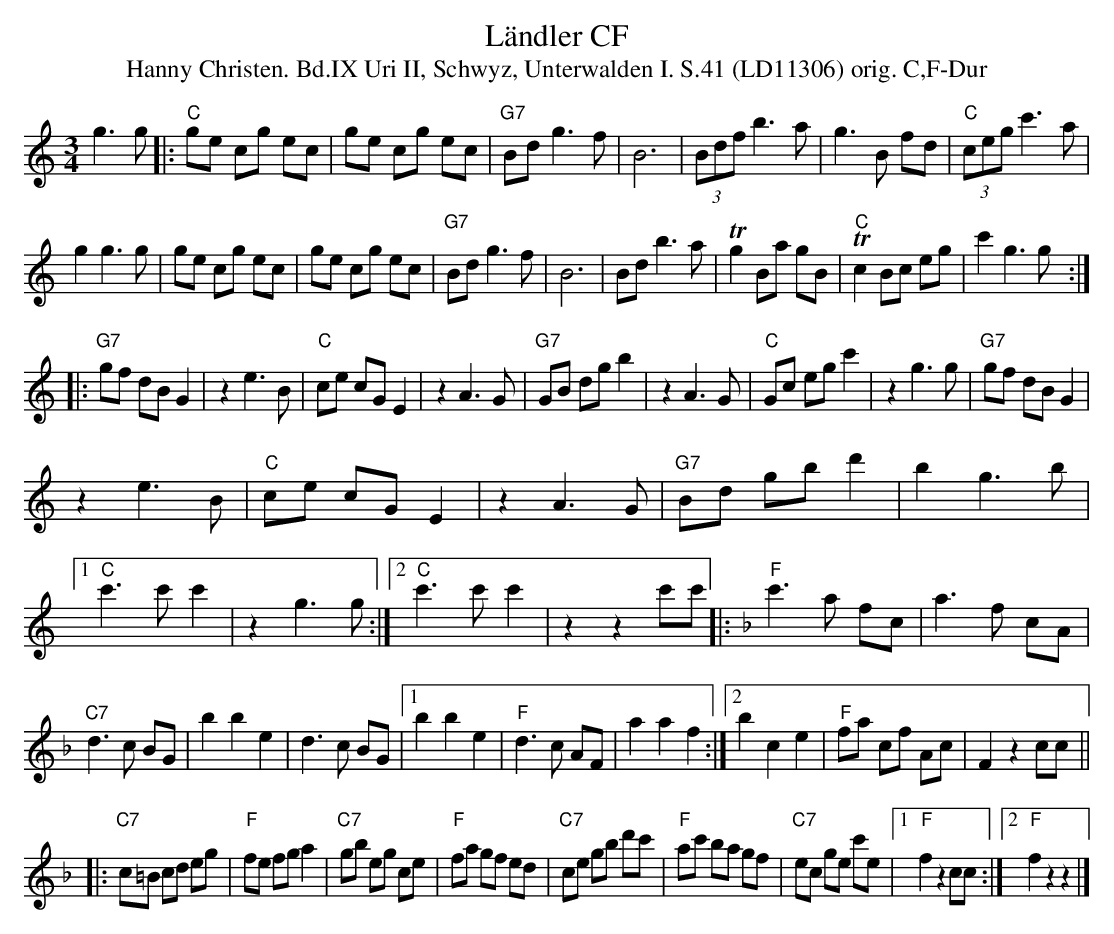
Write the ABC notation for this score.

X:1
T: Ländler CF
T:Hanny Christen. Bd.IX Uri II, Schwyz, Unterwalden I. S.41 (LD11306) orig. C,F-Dur
M:3/4
L:1/8
K:C
g3g |: "C"ge cg ec | ge cg ec | "G7"Bd g3f | B6 | (3Bdf b3a | g3B fd | "C"(3ceg c'3a |
g2 g3g | ge cg ec | ge cg ec | "G7"Bd g3f | B6 | Bd b3a | Tg2 Ba gB | T"C"c2 Bc eg | c'2 g3g :|
|: "G7"gf dB G2 | z2 e3B | "C"ce cG E2 | z2 A3G | "G7"GB dg b2 | z2 A3G | "C"Gc eg c'2 | z2 g3g | "G7"gf dB G2 |
z2 e3B | "C"ce cG E2 | z2 A3G | "G7"Bd gb d'2 | b2 g3b |1 "C"c'3c' c'2 | z2 g3g :|2 "C"c'3c' c'2 | z2z2c'c' |: [K:F] "F"c'3a fc | a3f cA |
"C7"d3c BG | b2b2e2 | d3c BG |1 b2b2e2 | "F"d3c AF | a2a2f2 :|2 b2c2e2 | "F"fa cf Ac | F2 z2 cc ||
|: "C7"c=B cd eg | "F"fe fg a2 | "C7"gb eg ce | "F"fa gf ed | "C7"ce gb d'c' | "F"ac' ba gf | "C7"ec ge c'e |1 "F"f2z2cc :|2 "F"f2 z2z2 |]
